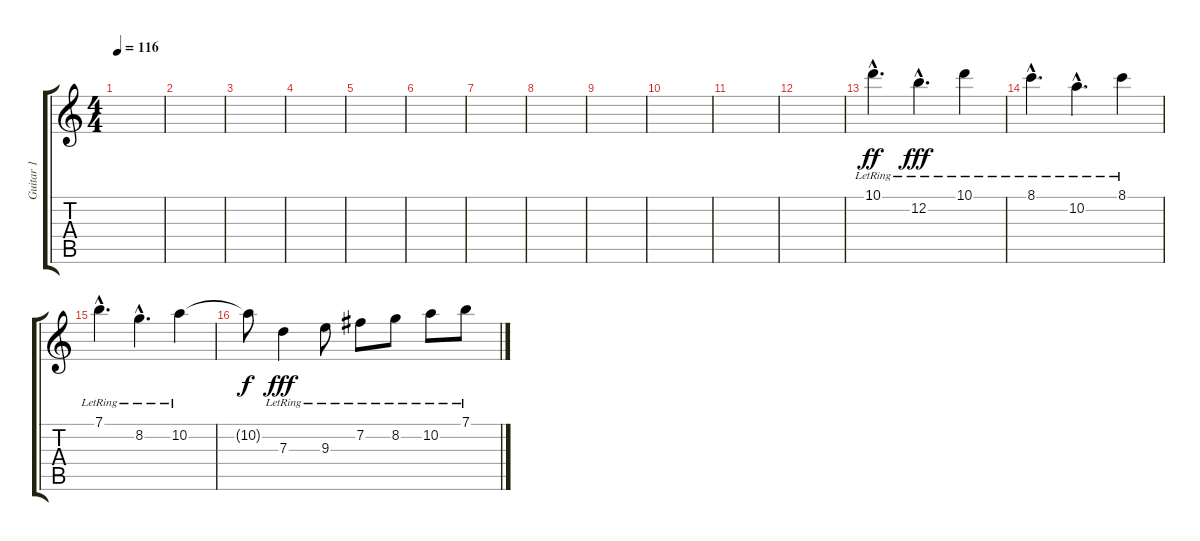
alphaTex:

\track ("Guitar 1" "Guitar 1") {instrument acousticguitarnylon}
\staff {score tabs}
\tuning (E4 B3 G3 D3 A2 E2) {hide}
\ts (4 4)
\tempo 116
\clef g2
\ks c
|
|
|
|
|
|
|
|
|
|
|
|
10.1{hac lr}.4{d dy ff} 12.2{hac lr}.4{d dy fff} 10.1{lr}.4 |
8.1{hac lr}.4{d} 10.2{hac lr}.4{d} 8.1{lr}.4 |
7.1{hac lr}.4{d} 8.2{hac lr}.4{d} 10.2{lr}.4 |
10.2{t}.8{dy f} 7.3{lr}.4{dy fff} 9.3{lr}.8 7.2{lr}.8 8.2{lr}.8 10.2{lr}.8 7.1{lr}.8
